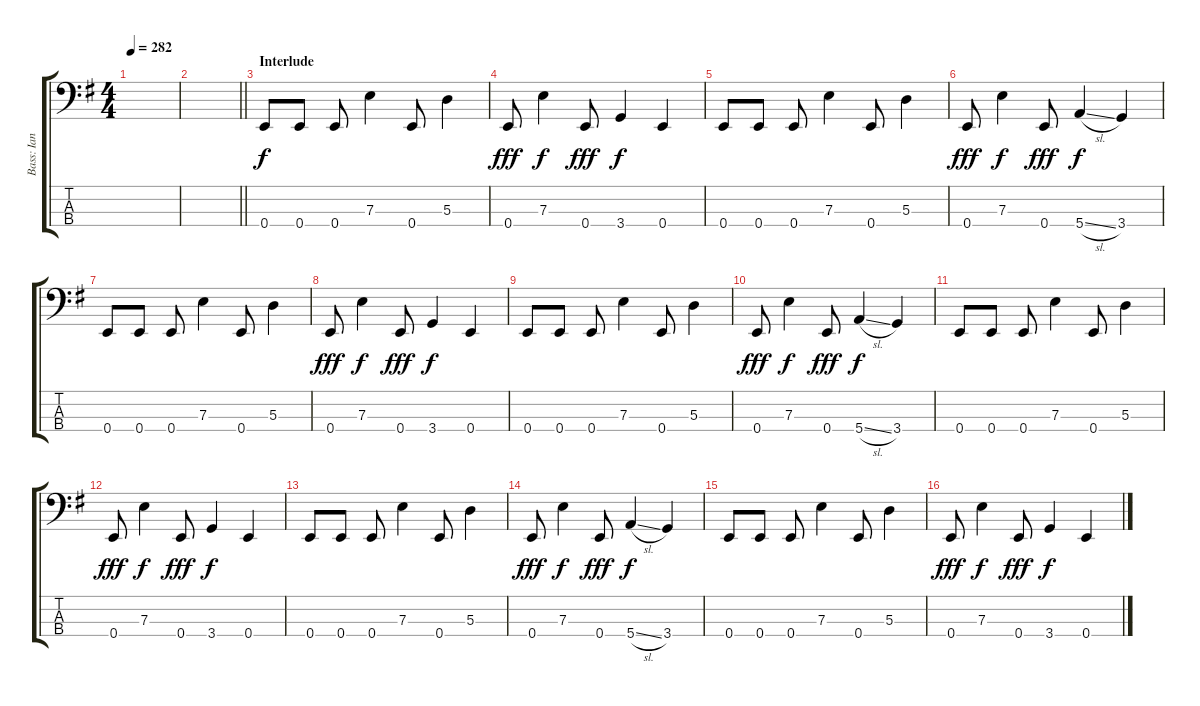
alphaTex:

\track ("Bass: Ian" "Bass: Ian") {instrument electricbassfinger}
\staff {score tabs}
\tuning (G2 D2 A1 E1) {hide}
\ts (4 4)
\tempo 282
\clef f4
\ks g
|
\barLineRight lightlight
|
\section ("" "Interlude")
0.4.8 0.4.8 0.4.8 7.3.4 0.4.8 5.3.4 |
0.4.8{dy fff} 7.3.4{dy f} 0.4.8{dy fff} 3.4.4{dy f} 0.4.4 |
0.4.8 0.4.8 0.4.8 7.3.4 0.4.8 5.3.4 |
0.4.8{dy fff} 7.3.4{dy f} 0.4.8{dy fff} 5.4{sl}.4{dy f} 3.4.4 |
0.4.8 0.4.8 0.4.8 7.3.4 0.4.8 5.3.4 |
0.4.8{dy fff} 7.3.4{dy f} 0.4.8{dy fff} 3.4.4{dy f} 0.4.4 |
0.4.8 0.4.8 0.4.8 7.3.4 0.4.8 5.3.4 |
0.4.8{dy fff} 7.3.4{dy f} 0.4.8{dy fff} 5.4{sl}.4{dy f} 3.4.4 |
0.4.8 0.4.8 0.4.8 7.3.4 0.4.8 5.3.4 |
0.4.8{dy fff} 7.3.4{dy f} 0.4.8{dy fff} 3.4.4{dy f} 0.4.4 |
0.4.8 0.4.8 0.4.8 7.3.4 0.4.8 5.3.4 |
0.4.8{dy fff} 7.3.4{dy f} 0.4.8{dy fff} 5.4{sl}.4{dy f} 3.4.4 |
0.4.8 0.4.8 0.4.8 7.3.4 0.4.8 5.3.4 |
0.4.8{dy fff} 7.3.4{dy f} 0.4.8{dy fff} 3.4.4{dy f} 0.4.4
